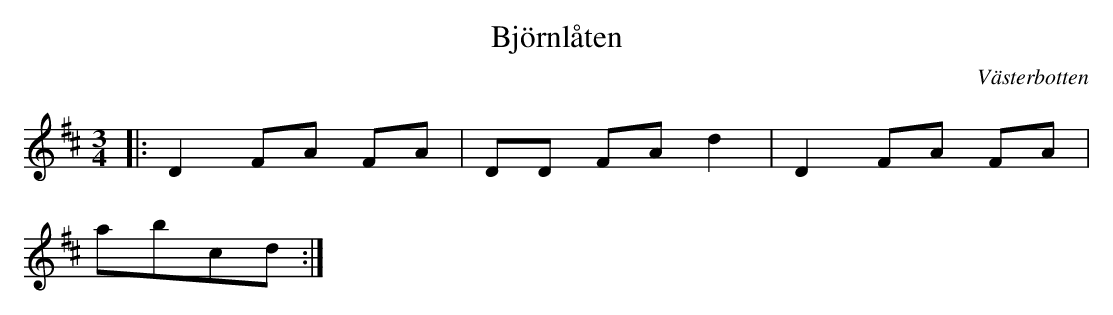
X:1
T:Björnlåten
O:Västerbotten
M:3/4
L:1/8
K:D
|: D2 FA FA | DD FA d2 | D2 FA FA |
abcd :|
